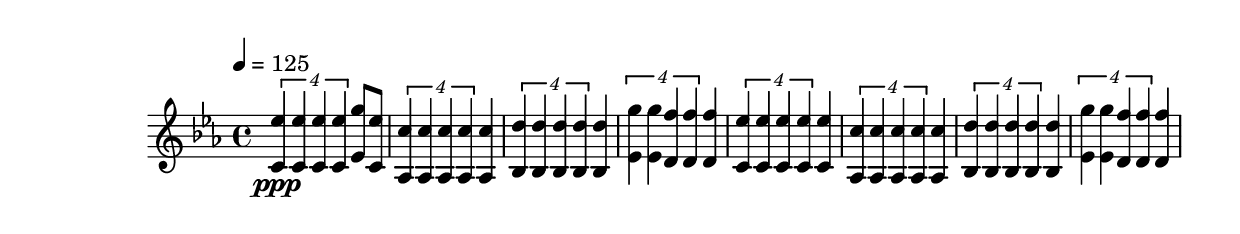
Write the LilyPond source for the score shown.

\version "2.18.2"

notesHigh = \relative c'' {
  \tuplet 4/3 {ees4\ppp ees ees ees} g8 ees |
  \tuplet 4/3 {c4 c c c} c |
  \tuplet 4/3 {d4 d d d} d |
  \tuplet 4/3 {g4 g f f} f |

  \tuplet 4/3 {ees4 ees ees ees} ees |
  \tuplet 4/3 {c4 c c c} c |
  \tuplet 4/3 {d4 d d d} d |
  \tuplet 4/3 {g4 g f f} f |
}

cminor = \relative { ees f g aes bes c d }
notesLow = \modalTranspose ees c, \cminor \notesHigh

global = {
  \key c \minor
  \time 4/4
  \tempo 4 = 125
}

voiceI = \new Voice <<
  \global
  \notesHigh
  \notesLow
>>

\score {
  \voiceI
  \layout{}
  \midi{}
}